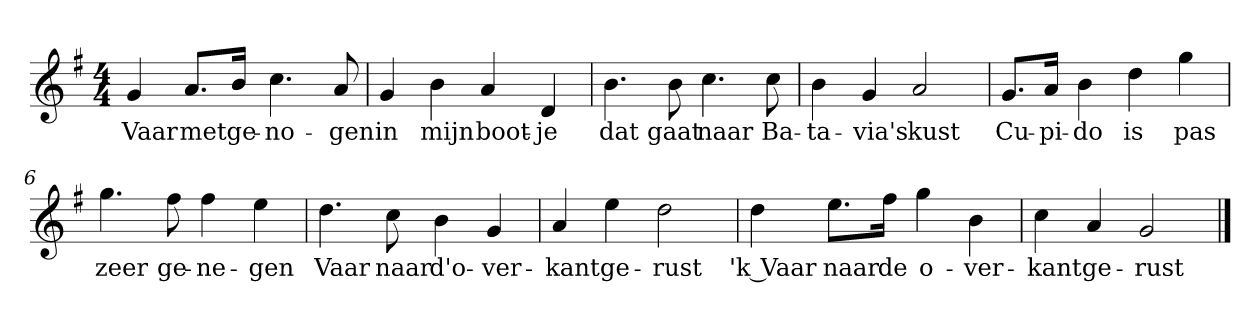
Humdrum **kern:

**kern	**text
*part1	*part1
*staff1	*staff1
*clefG2	*
*k[f#]	*
*G:	*
*M4/4	*
*MM120	*
=1	=1
4g	Vaar
8.a/L	met
16b/Jk	ge-
4.cc	-no-
8a	-gen
=2	=2
4g	in
4b	mijn
4a	boot-
4d	-je
=3	=3
4.b	dat
8b	gaat
4.cc	naar
8cc	Ba-
=4	=4
4b	-ta-
4g	-via's
2a	kust
=5	=5
8.g/L	Cu-
16a/Jk	-pi-
4b	-do
4dd	is
4gg	pas
=6	=6
4.gg	zeer
8ff#	ge-
4ff#	-ne-
4ee	-gen
=7	=7
4.dd	Vaar
8cc	naar
4b	d'o-
4g	-ver-
=8	=8
4a	-kant
4ee	ge-
2dd	-rust
=9	=9
4dd	'k Vaar
8.ee\L	naar
16ff#\Jk	de
4gg	o-
4b	-ver-
=10	=10
4cc	-kant
4a	ge-
2g	-rust
==	==
*-	*-
